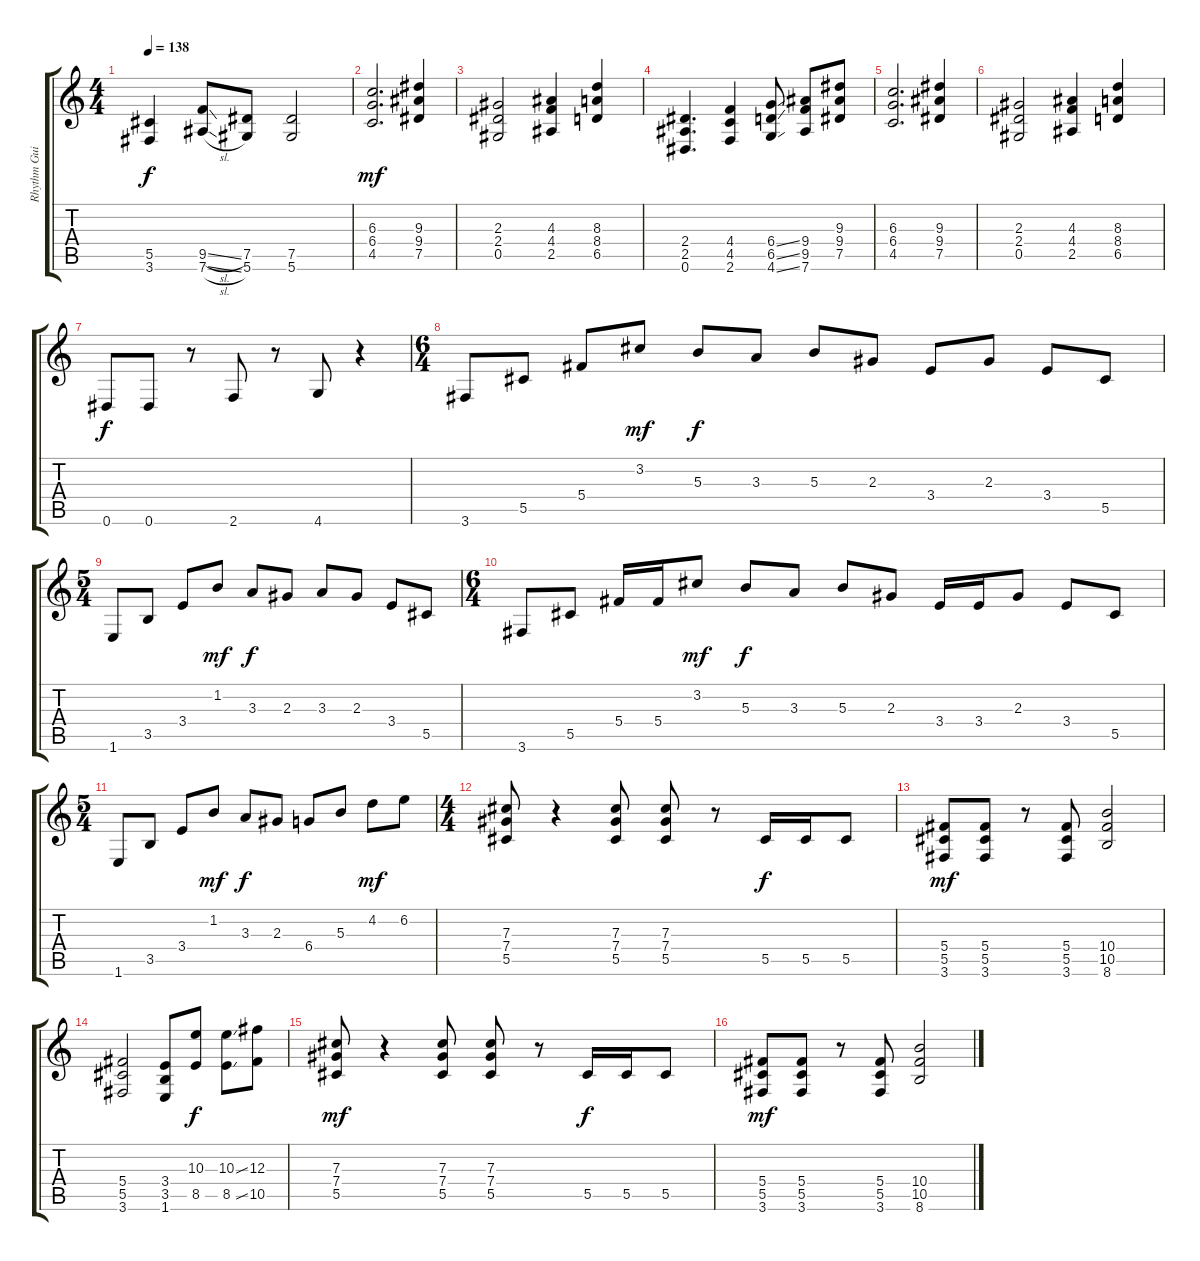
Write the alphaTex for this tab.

\track ("Rhythm Guitar R" "Rhythm Gui") {instrument distortionguitar}
\staff {score tabs}
\tuning (Eb4 Bb3 Gb3 Db3 Ab2 Eb2) {hide}
\ts (4 4)
\tempo 138
\clef g2
\ks c
(5.5 3.6).4{dy f} (9.5{sl} 7.6{sl}).8 (7.5 5.6).8 (7.5 5.6).2 |
(6.3 6.4 4.5).2{d dy mf} (9.3 9.4 7.5).4 |
(2.3 2.4 0.5).2 (4.3 4.4 2.5).4 (8.3 8.4 6.5).4 |
(2.4 2.5 0.6).4{d} (4.4 4.5 2.6).4 (6.4{ss} 6.5{ss} 4.6{ss}).8 (9.4 9.5 7.6).8 (9.3 9.4 7.5).8 |
(6.3 6.4 4.5).2{d} (9.3 9.4 7.5).4 |
(2.3 2.4 0.5).2 (4.3 4.4 2.5).4 (8.3 8.4 6.5).4 |
0.6.8{dy f} 0.6.8 r.8 2.6.8 r.8 4.6.8 r.4 |
\ts (6 4)
3.6.8 5.5.8 5.4.8 3.2.8{dy mf} 5.3.8{dy f} 3.3.8 5.3.8 2.3.8 3.4.8 2.3.8 3.4.8 5.5.8 |
\ts (5 4)
1.6.8 3.5.8 3.4.8 1.2.8{dy mf} 3.3.8{dy f} 2.3.8 3.3.8 2.3.8 3.4.8 5.5.8 |
\ts (6 4)
3.6.8 5.5.8 5.4.16 5.4.16 3.2.8{dy mf} 5.3.8{dy f} 3.3.8 5.3.8 2.3.8 3.4.16 3.4.16 2.3.8 3.4.8 5.5.8 |
\ts (5 4)
1.6.8 3.5.8 3.4.8 1.2.8{dy mf} 3.3.8{dy f} 2.3.8 6.4.8 5.3.8 4.2.8{dy mf} 6.2.8 |
\ts (4 4)
(7.3 7.4 5.5).8 r.4 (7.3 7.4 5.5).8 (7.3 7.4 5.5).8 r.8 5.5.16{dy f} 5.5.16 5.5.8 |
(5.4 5.5 3.6).8{dy mf} (5.4 5.5 3.6).8 r.8 (5.4 5.5 3.6).8 (10.4 10.5 8.6).2 |
(5.4 5.5 3.6).2 (3.4 3.5 1.6).8 (10.3 8.5).8{dy f} (10.3{ss} 8.5{ss}).8 (12.3 10.5).8 |
(7.3 7.4 5.5).8{dy mf} r.4 (7.3 7.4 5.5).8 (7.3 7.4 5.5).8 r.8 5.5.16{dy f} 5.5.16 5.5.8 |
(5.4 5.5 3.6).8{dy mf} (5.4 5.5 3.6).8 r.8 (5.4 5.5 3.6).8 (10.4 10.5 8.6).2
